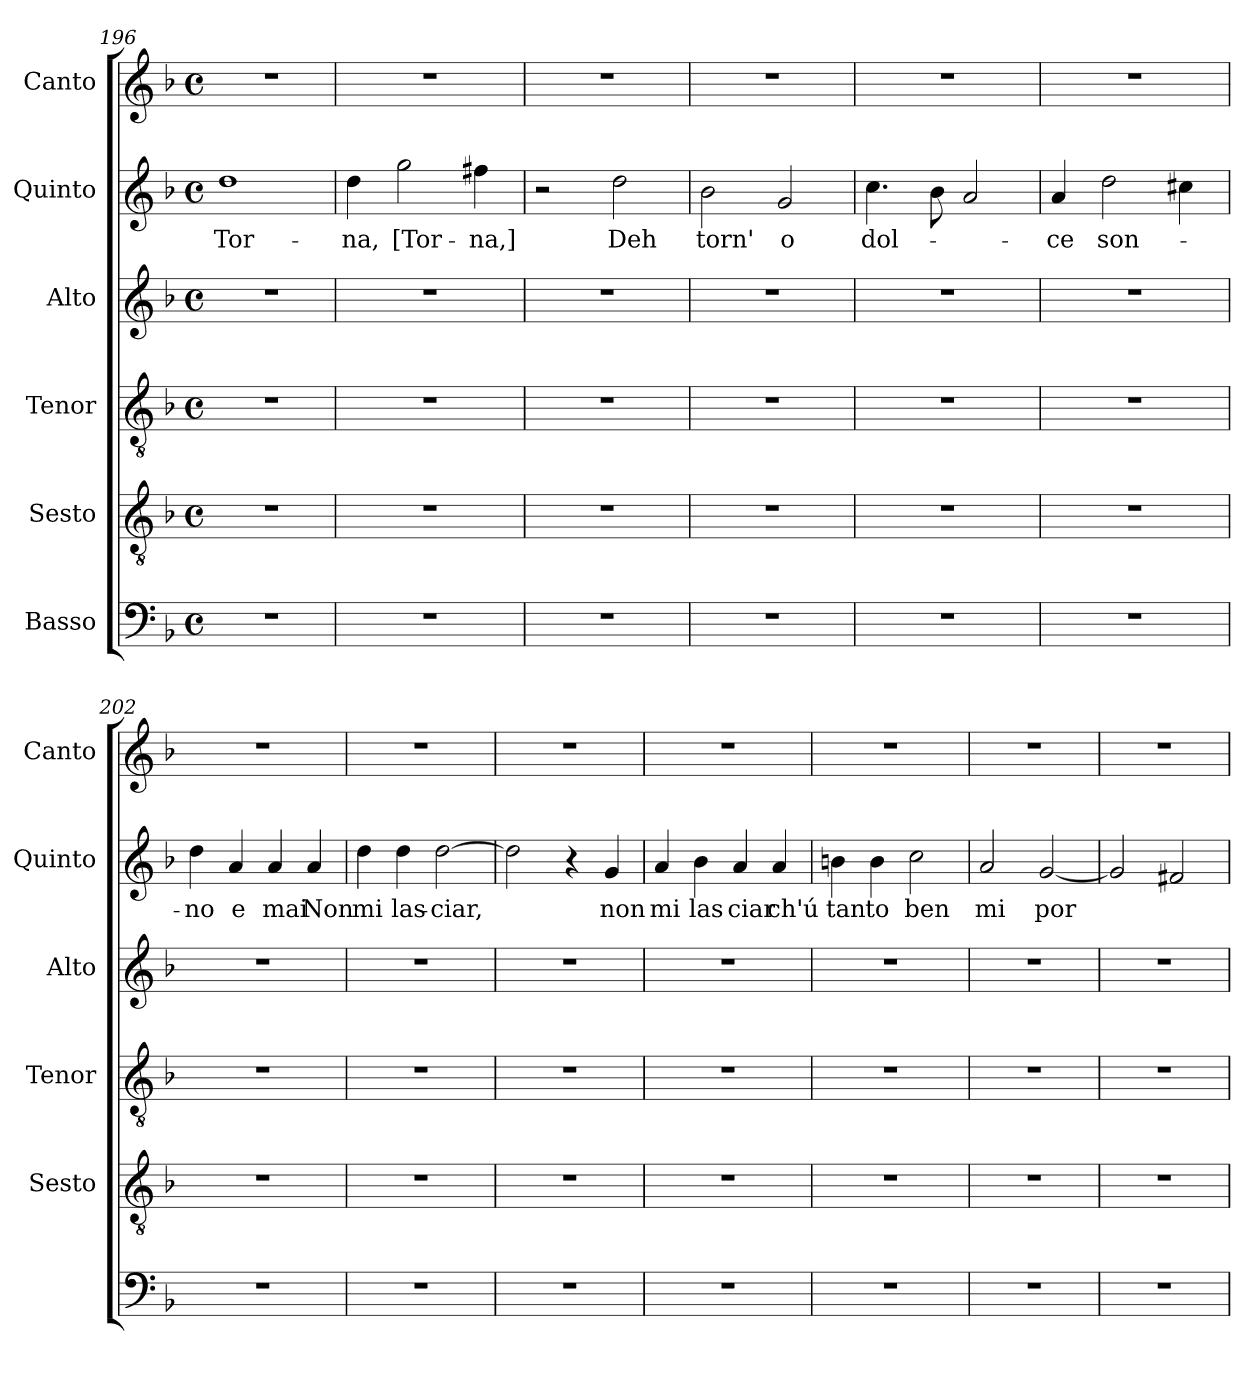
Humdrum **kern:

**kern	**kern	**kern	**kern	**kern	**text	**kern
*part6	*part5	*part4	*part3	*part2	*part2	*part1
*staff6	*staff5	*staff4	*staff3	*staff2	*staff2	*staff1
*I"Basso	*I"Sesto	*I"Tenor	*I"Alto	*I"Quinto	*	*I"Canto
*	*I'Sesto	*I'Tenor	*I'Alto	*I'Quinto	*	*I'Canto
!!LO:LB:g=z
*clefF4	*clefGv2	*clefGv2	*clefG2	*clefG2	*	*clefG2
*k[b-]	*k[b-]	*k[b-]	*k[b-]	*k[b-]	*	*k[b-]
*F:	*F:	*F:	*F:	*F:	*	*F:
*M4/4	*M4/4	*M4/4	*M4/4	*M4/4	*	*M4/4
*met(c)	*met(c)	*met(c)	*met(c)	*met(c)	*	*met(c)
=196	=196	=196	=196	=196	=196	=196
!	!	!	!	!	!LO:LY:b:cj	!
1r	1r	1r	1r	1dd	Tor-	1r
=197	=197	=197	=197	=197	=197	=197
!	!	!	!	!	!LO:LY:b:cj	!
1r	1r	1r	1r	4dd\	-na,	1r
!	!	!	!	!	!LO:LY:b:cj	!
.	.	.	.	2gg\	[Tor-	.
!	!	!	!	!	!LO:LY:b:cj	!
.	.	.	.	4ff#X\	-na,]	.
=198	=198	=198	=198	=198	=198	=198
1r	1r	1r	1r	2r	.	1r
!	!	!	!	!	!LO:LY:b:cj	!
.	.	.	.	2dd\	Deh	.
=199	=199	=199	=199	=199	=199	=199
!	!	!	!	!	!LO:LY:b:cj	!
1r	1r	1r	1r	2b-\	torn'	1r
!	!	!	!	!	!LO:LY:b:cj	!
.	.	.	.	2g/	o	.
=200	=200	=200	=200	=200	=200	=200
!	!	!	!	!	!LO:LY:b	!
1r	1r	1r	1r	4.cc\	dol-	1r
.	.	.	.	8b-\	.	.
.	.	.	.	2a/	.	.
=201	=201	=201	=201	=201	=201	=201
!	!	!	!	!	!LO:LY:b:cj	!
1r	1r	1r	1r	4a/	-ce	1r
!	!	!	!	!	!LO:LY:b	!
.	.	.	.	2dd\	son-	.
.	.	.	.	4cc#\	.	.
=202	=202	=202	=202	=202	=202	=202
!	!	!	!	!	!LO:LY:b:cj	!
1r	1r	1r	1r	4dd\	-no	1r
!	!	!	!	!	!LO:LY:b:cj	!
.	.	.	.	4a/	e	.
!	!	!	!	!	!LO:LY:b:cj	!
.	.	.	.	4a/	mai	.
!	!	!	!	!	!LO:LY:b:cj	!
.	.	.	.	4a/	Non	.
=203	=203	=203	=203	=203	=203	=203
!	!	!	!	!	!LO:LY:b:cj	!
1r	1r	1r	1r	4dd\	mi	1r
!	!	!	!	!	!LO:LY:b:cj	!
.	.	.	.	4dd\	las-	.
!	!	!	!	!	!LO:LY:b	!
.	.	.	.	[>2dd\	-ciar,	.
=204	=204	=204	=204	=204	=204	=204
1r	1r	1r	1r	2dd\]	.	1r
.	.	.	.	4r	.	.
!	!	!	!	!	!LO:LY:b:cj	!
.	.	.	.	4g/	non	.
!!LO:LB:g=z
=205	=205	=205	=205	=205	=205	=205
!	!	!	!	!	!LO:LY:b:cj	!
1r	1r	1r	1r	4a/	mi	1r
!	!	!	!	!	!LO:LY:b:cj	!
.	.	.	.	4b-\	las	.
!	!	!	!	!	!LO:LY:b:cj	!
.	.	.	.	4a/	ciar	.
!	!	!	!	!	!LO:LY:b:cj	!
.	.	.	.	4a/	ch'ú	.
=206	=206	=206	=206	=206	=206	=206
!	!	!	!	!	!LO:LY:b:cj	!
1r	1r	1r	1r	4bn\	tan	1r
!	!	!	!	!	!LO:LY:b:cj	!
.	.	.	.	4b\	to	.
!	!	!	!	!	!LO:LY:b:cj	!
.	.	.	.	2cc\	ben	.
=207	=207	=207	=207	=207	=207	=207
!	!	!	!	!	!LO:LY:b:cj	!
1r	1r	1r	1r	2a/	mi	1r
!	!	!	!	!	!LO:LY:b	!
.	.	.	.	[<2g/	por	.
=208	=208	=208	=208	=208	=208	=208
1r	1r	1r	1r	2g/]	.	1r
.	.	.	.	2f#/	.	.
=	=	=	=	=	=	=
*-	*-	*-	*-	*-	*-	*-
